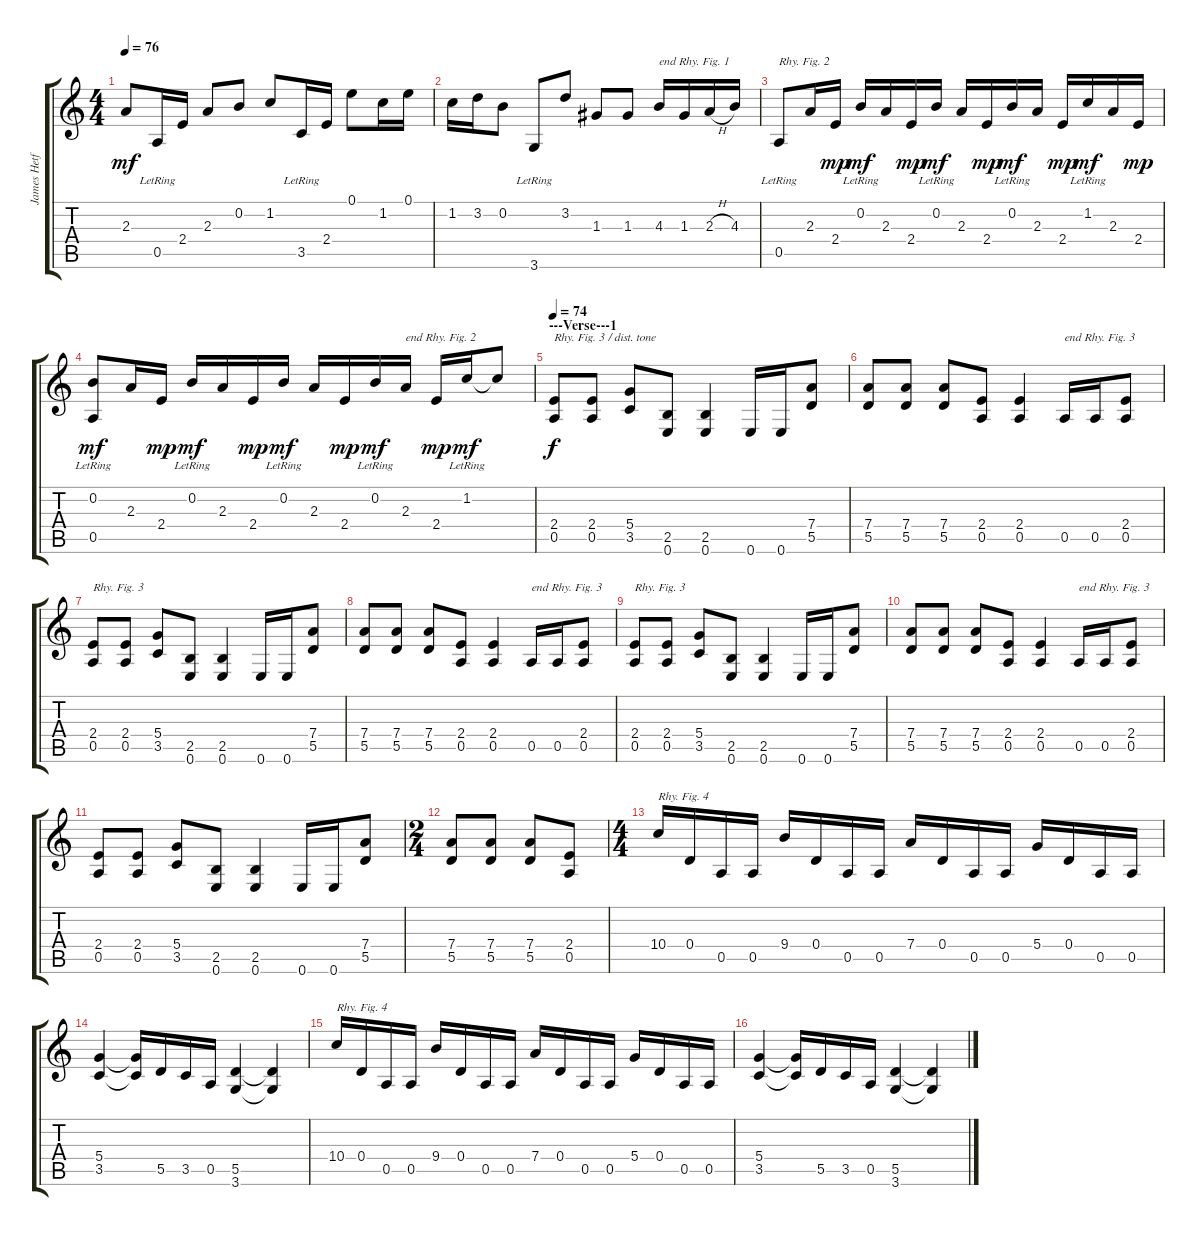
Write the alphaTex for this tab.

\track ("James Hetfield" "James Hetf") {instrument acousticguitarsteel}
\staff {score tabs}
\tuning (E4 B3 G3 D3 A2 E2) {hide}
\ts (4 4)
\tempo 76
\clef g2
\ks c
2.3.8{dy mf} 0.5{lr}.16 2.4.16 2.3.8 0.2.8 1.2.8 3.5{lr}.16 2.4.16 0.1.8 1.2.16 0.1.16 |
1.2.16 3.2.16 0.2.8 3.6{lr}.8 3.2.8 1.3.8 1.3.8 4.3.16{txt "end Rhy. Fig. 1"} 1.3.16 2.3{h}.16 4.3.16 |
0.5{lr}.8{txt "Rhy. Fig. 2"} 2.3.16 2.4.16{dy mp} 0.2{lr}.16{dy mf} 2.3.16 2.4.16{dy mp} 0.2{lr}.16{dy mf} 2.3.16 2.4.16{dy mp} 0.2{lr}.16{dy mf} 2.3.16 2.4.16{dy mp} 1.2{lr}.16{dy mf} 2.3.16 2.4.16{dy mp} |
(0.2{lr} 0.5{lr}).8{dy mf} 2.3.16 2.4.16{dy mp} 0.2{lr}.16{dy mf} 2.3.16 2.4.16{dy mp} 0.2{lr}.16{dy mf} 2.3.16 2.4.16{dy mp} 0.2{lr}.16{dy mf} 2.3.16{txt "end Rhy. Fig. 2"} 2.4.16{dy mp} 1.2{lr}.16{dy mf} 1.2{t}.8 |
\section ("" "---Verse---1")
\tempo 74
(2.4 0.5).8{txt "Rhy. Fig. 3 / dist. tone" dy f instrument distortionguitar} (2.4 0.5).8 (5.4 3.5).8 (2.5 0.6).8 (2.5 0.6).4 0.6.16 0.6.16 (7.4 5.5).8 |
(7.4 5.5).8 (7.4 5.5).8 (7.4 5.5).8 (2.4 0.5).8 (2.4 0.5).4 0.5.16{txt "end Rhy. Fig. 3"} 0.5.16 (2.4 0.5).8 |
(2.4 0.5).8{txt "Rhy. Fig. 3"} (2.4 0.5).8 (5.4 3.5).8 (2.5 0.6).8 (2.5 0.6).4 0.6.16 0.6.16 (7.4 5.5).8 |
(7.4 5.5).8 (7.4 5.5).8 (7.4 5.5).8 (2.4 0.5).8 (2.4 0.5).4 0.5.16{txt "end Rhy. Fig. 3"} 0.5.16 (2.4 0.5).8 |
(2.4 0.5).8{txt "Rhy. Fig. 3"} (2.4 0.5).8 (5.4 3.5).8 (2.5 0.6).8 (2.5 0.6).4 0.6.16 0.6.16 (7.4 5.5).8 |
(7.4 5.5).8 (7.4 5.5).8 (7.4 5.5).8 (2.4 0.5).8 (2.4 0.5).4 0.5.16{txt "end Rhy. Fig. 3"} 0.5.16 (2.4 0.5).8 |
(2.4 0.5).8 (2.4 0.5).8 (5.4 3.5).8 (2.5 0.6).8 (2.5 0.6).4 0.6.16 0.6.16 (7.4 5.5).8 |
\ts (2 4)
(7.4 5.5).8 (7.4 5.5).8 (7.4 5.5).8 (2.4 0.5).8 |
\ts (4 4)
10.4.16{txt "Rhy. Fig. 4"} 0.4.16 0.5.16 0.5.16 9.4.16 0.4.16 0.5.16 0.5.16 7.4.16 0.4.16 0.5.16 0.5.16 5.4.16 0.4.16 0.5.16 0.5.16 |
(5.4 3.5).4 (5.4{t} 3.5{t}).16 5.5.16 3.5.16 0.5.16 (5.5 3.6).4 (5.5{t} 3.6{t}).4 |
10.4.16{txt "Rhy. Fig. 4"} 0.4.16 0.5.16 0.5.16 9.4.16 0.4.16 0.5.16 0.5.16 7.4.16 0.4.16 0.5.16 0.5.16 5.4.16 0.4.16 0.5.16 0.5.16 |
(5.4 3.5).4 (5.4{t} 3.5{t}).16 5.5.16 3.5.16 0.5.16 (5.5 3.6).4 (5.5{t} 3.6{t}).4
